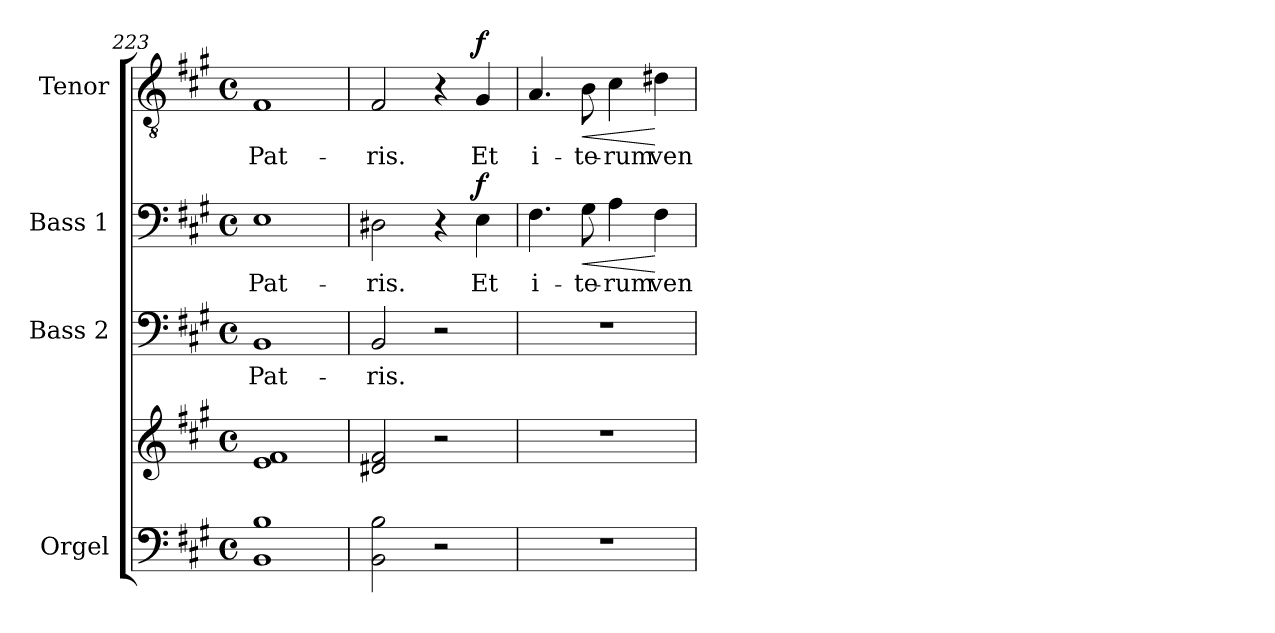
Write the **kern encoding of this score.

**kern	**kern	**kern	**text	**kern	**text	**dynam	**kern	**text	**dynam
*part4	*part4	*part3	*part3	*part2	*part2	*part2	*part1	*part1	*part1
*staff5	*staff4	*staff3	*staff3	*staff2	*staff2	*staff2	*staff1	*staff1	*staff1
*I"Orgel	*	*I"Bass 2	*	*I"Bass 1	*	*	*I"Tenor	*	*
*I'Org.	*	*I'B2.	*	*I'B1.	*	*	*I'T.	*	*
*clefF4	*clefG2	*clefF4	*	*clefF4	*	*	*clefGv2	*	*
*k[f#c#g#]	*k[f#c#g#]	*k[f#c#g#]	*	*k[f#c#g#]	*	*	*k[f#c#g#]	*	*
*A:	*A:	*A:	*	*A:	*	*	*A:	*	*
*M4/4	*M4/4	*M4/4	*	*M4/4	*	*	*M4/4	*	*
*met(c)	*met(c)	*met(c)	*	*met(c)	*	*	*met(c)	*	*
=223	=223	=223	=223	=223	=223	=223	=223	=223	=223
!	!	!	!LO:LY:b	!	!LO:LY:b	!	!	!LO:LY:b	!
1BB 1B	1e 1f#	1BB	Pat-	1E	Pat-	.	1F#	Pat-	.
=224	=224	=224	=224	=224	=224	=224	=224	=224	=224
!	!	!	!LO:LY:b	!	!LO:LY:b	!	!	!LO:LY:b	!
2BB\ 2B\	2d#X/ 2f#/	2BB/	-ris.	2D#X\	-ris.	.	2F#/	-ris.	.
2r	2r	2r	.	4r	.	.	4r	.	.
!	!	!	!	!	!LO:LY:b	!LO:DY:a	!	!LO:LY:b	!LO:DY:a
.	.	.	.	4E\	Et	f	4G#/	Et	f
=225	=225	=225	=225	=225	=225	=225	=225	=225	=225
!	!	!	!	!	!LO:LY:b	!	!	!LO:LY:b	!
1r	1r	1r	.	4.F#\	i-	.	4.A/	i-	.
!	!	!	!	!	!LO:LY:b	!LO:HP:b	!	!LO:LY:b	!LO:HP:b
.	.	.	.	8G#\	-te-	<	8B\	-te-	<
!	!	!	!	!	!LO:LY:b	!	!	!LO:LY:b	!
.	.	.	.	4A\	-rum	.	4c#\	-rum	.
!	!	!	!	!	!LO:LY:b	!	!	!LO:LY:b	!
.	.	.	.	4F#\	ven-	[	4d#X\	ven-	[
=	=	=	=	=	=	=	=	=	=
*-	*-	*-	*-	*-	*-	*-	*-	*-	*-
